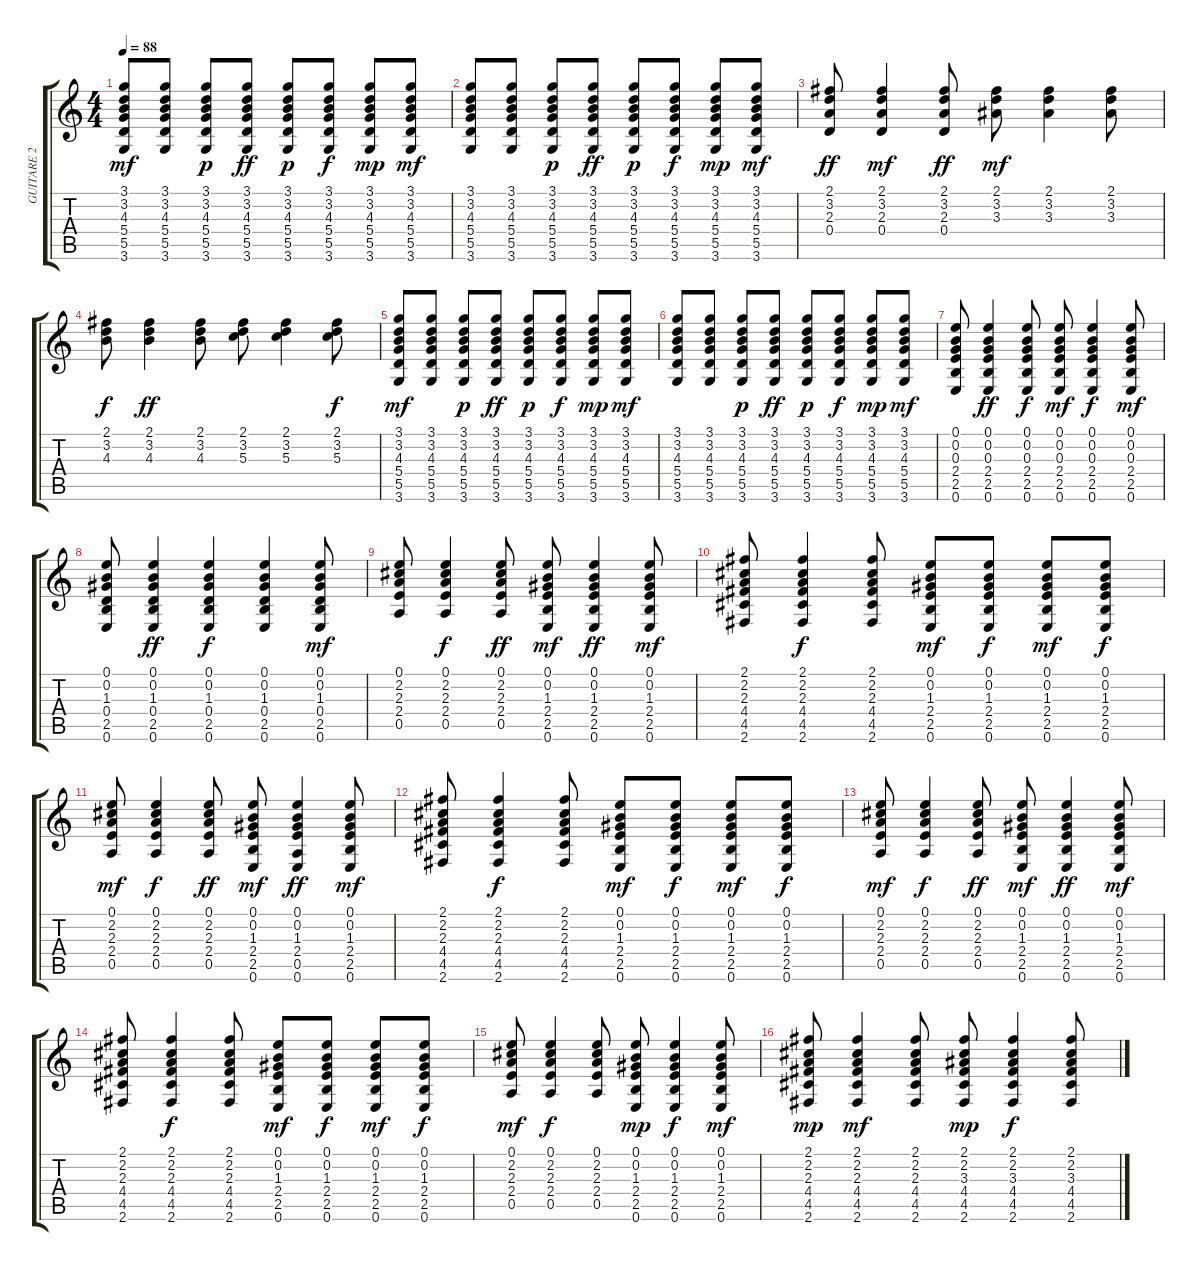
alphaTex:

\track ("GUITARE 2" "GUITARE 2") {instrument acousticguitarsteel}
\staff {score tabs}
\tuning (E4 B3 G3 D3 A2 E2) {hide}
\ts (4 4)
\tempo 88
\clef g2
\ks c
(3.1 3.2 4.3 5.4 5.5 3.6).8{dy mf} (3.1 3.2 4.3 5.4 5.5 3.6).8 (3.1 3.2 4.3 5.4 5.5 3.6).8{dy p} (3.1 3.2 4.3 5.4 5.5 3.6).8{dy ff} (3.1 3.2 4.3 5.4 5.5 3.6).8{dy p} (3.1 3.2 4.3 5.4 5.5 3.6).8{dy f} (3.1 3.2 4.3 5.4 5.5 3.6).8{dy mp} (3.1 3.2 4.3 5.4 5.5 3.6).8{dy mf} |
(3.1 3.2 4.3 5.4 5.5 3.6).8 (3.1 3.2 4.3 5.4 5.5 3.6).8 (3.1 3.2 4.3 5.4 5.5 3.6).8{dy p} (3.1 3.2 4.3 5.4 5.5 3.6).8{dy ff} (3.1 3.2 4.3 5.4 5.5 3.6).8{dy p} (3.1 3.2 4.3 5.4 5.5 3.6).8{dy f} (3.1 3.2 4.3 5.4 5.5 3.6).8{dy mp} (3.1 3.2 4.3 5.4 5.5 3.6).8{dy mf} |
(2.1 3.2 2.3 0.4).8{dy ff} (2.1 3.2 2.3 0.4).4{dy mf} (2.1 3.2 2.3 0.4).8{dy ff} (2.1 3.2 3.3).8{dy mf} (2.1 3.2 3.3).4 (2.1 3.2 3.3).8 |
(2.1 3.2 4.3).8{dy f} (2.1 3.2 4.3).4{dy ff} (2.1 3.2 4.3).8 (2.1 3.2 5.3).8 (2.1 3.2 5.3).4 (2.1 3.2 5.3).8{dy f} |
(3.1 3.2 4.3 5.4 5.5 3.6).8{dy mf} (3.1 3.2 4.3 5.4 5.5 3.6).8 (3.1 3.2 4.3 5.4 5.5 3.6).8{dy p} (3.1 3.2 4.3 5.4 5.5 3.6).8{dy ff} (3.1 3.2 4.3 5.4 5.5 3.6).8{dy p} (3.1 3.2 4.3 5.4 5.5 3.6).8{dy f} (3.1 3.2 4.3 5.4 5.5 3.6).8{dy mp} (3.1 3.2 4.3 5.4 5.5 3.6).8{dy mf} |
(3.1 3.2 4.3 5.4 5.5 3.6).8 (3.1 3.2 4.3 5.4 5.5 3.6).8 (3.1 3.2 4.3 5.4 5.5 3.6).8{dy p} (3.1 3.2 4.3 5.4 5.5 3.6).8{dy ff} (3.1 3.2 4.3 5.4 5.5 3.6).8{dy p} (3.1 3.2 4.3 5.4 5.5 3.6).8{dy f} (3.1 3.2 4.3 5.4 5.5 3.6).8{dy mp} (3.1 3.2 4.3 5.4 5.5 3.6).8{dy mf} |
(0.1 0.2 0.3 2.4 2.5 0.6).8 (0.1 0.2 0.3 2.4 2.5 0.6).4{dy ff} (0.1 0.2 0.3 2.4 2.5 0.6).8{dy f} (0.1 0.2 0.3 2.4 2.5 0.6).8{dy mf} (0.1 0.2 0.3 2.4 2.5 0.6).4{dy f} (0.1 0.2 0.3 2.4 2.5 0.6).8{dy mf} |
(0.1 0.2 1.3 0.4 2.5 0.6).8 (0.1 0.2 1.3 0.4 2.5 0.6).4{dy ff} (0.1 0.2 1.3 0.4 2.5 0.6).4{dy f} (0.1 0.2 1.3 0.4 2.5 0.6).4 (0.1 0.2 1.3 0.4 2.5 0.6).8{dy mf} |
(0.1 2.2 2.3 2.4 0.5).8 (0.1 2.2 2.3 2.4 0.5).4{dy f} (0.1 2.2 2.3 2.4 0.5).8{dy ff} (0.1 0.2 1.3 2.4 2.5 0.6).8{dy mf} (0.1 0.2 1.3 2.4 2.5 0.6).4{dy ff} (0.1 0.2 1.3 2.4 2.5 0.6).8{dy mf} |
(2.1 2.2 2.3 4.4 4.5 2.6).8 (2.1 2.2 2.3 4.4 4.5 2.6).4{dy f} (2.1 2.2 2.3 4.4 4.5 2.6).8 (0.1 0.2 1.3 2.4 2.5 0.6).8{dy mf} (0.1 0.2 1.3 2.4 2.5 0.6).8{dy f} (0.1 0.2 1.3 2.4 2.5 0.6).8{dy mf} (0.1 0.2 1.3 2.4 2.5 0.6).8{dy f} |
(0.1 2.2 2.3 2.4 0.5).8{dy mf} (0.1 2.2 2.3 2.4 0.5).4{dy f} (0.1 2.2 2.3 2.4 0.5).8{dy ff} (0.1 0.2 1.3 2.4 2.5 0.6).8{dy mf} (0.1 0.2 1.3 2.4 0.5 0.6).4{dy ff} (0.1 0.2 1.3 2.4 2.5 0.6).8{dy mf} |
(2.1 2.2 2.3 4.4 4.5 2.6).8 (2.1 2.2 2.3 4.4 4.5 2.6).4{dy f} (2.1 2.2 2.3 4.4 4.5 2.6).8 (0.1 0.2 1.3 2.4 2.5 0.6).8{dy mf} (0.1 0.2 1.3 2.4 2.5 0.6).8{dy f} (0.1 0.2 1.3 2.4 2.5 0.6).8{dy mf} (0.1 0.2 1.3 2.4 2.5 0.6).8{dy f} |
(0.1 2.2 2.3 2.4 0.5).8{dy mf} (0.1 2.2 2.3 2.4 0.5).4{dy f} (0.1 2.2 2.3 2.4 0.5).8{dy ff} (0.1 0.2 1.3 2.4 2.5 0.6).8{dy mf} (0.1 0.2 1.3 2.4 2.5 0.6).4{dy ff} (0.1 0.2 1.3 2.4 2.5 0.6).8{dy mf} |
(2.1 2.2 2.3 4.4 4.5 2.6).8 (2.1 2.2 2.3 4.4 4.5 2.6).4{dy f} (2.1 2.2 2.3 4.4 4.5 2.6).8 (0.1 0.2 1.3 2.4 2.5 0.6).8{dy mf} (0.1 0.2 1.3 2.4 2.5 0.6).8{dy f} (0.1 0.2 1.3 2.4 2.5 0.6).8{dy mf} (0.1 0.2 1.3 2.4 2.5 0.6).8{dy f} |
(0.1 2.2 2.3 2.4 0.5).8{dy mf} (0.1 2.2 2.3 2.4 0.5).4{dy f} (0.1 2.2 2.3 2.4 0.5).8 (0.1 0.2 1.3 2.4 2.5 0.6).8{dy mp} (0.1 0.2 1.3 2.4 2.5 0.6).4{dy f} (0.1 0.2 1.3 2.4 2.5 0.6).8{dy mf} |
(2.1 2.2 2.3 4.4 4.5 2.6).8{dy mp} (2.1 2.2 2.3 4.4 4.5 2.6).4{dy mf} (2.1 2.2 2.3 4.4 4.5 2.6).8 (2.1 2.2 3.3 4.4 4.5 2.6).8{dy mp} (2.1 2.2 3.3 4.4 4.5 2.6).4{dy f} (2.1 2.2 3.3 4.4 4.5 2.6).8
